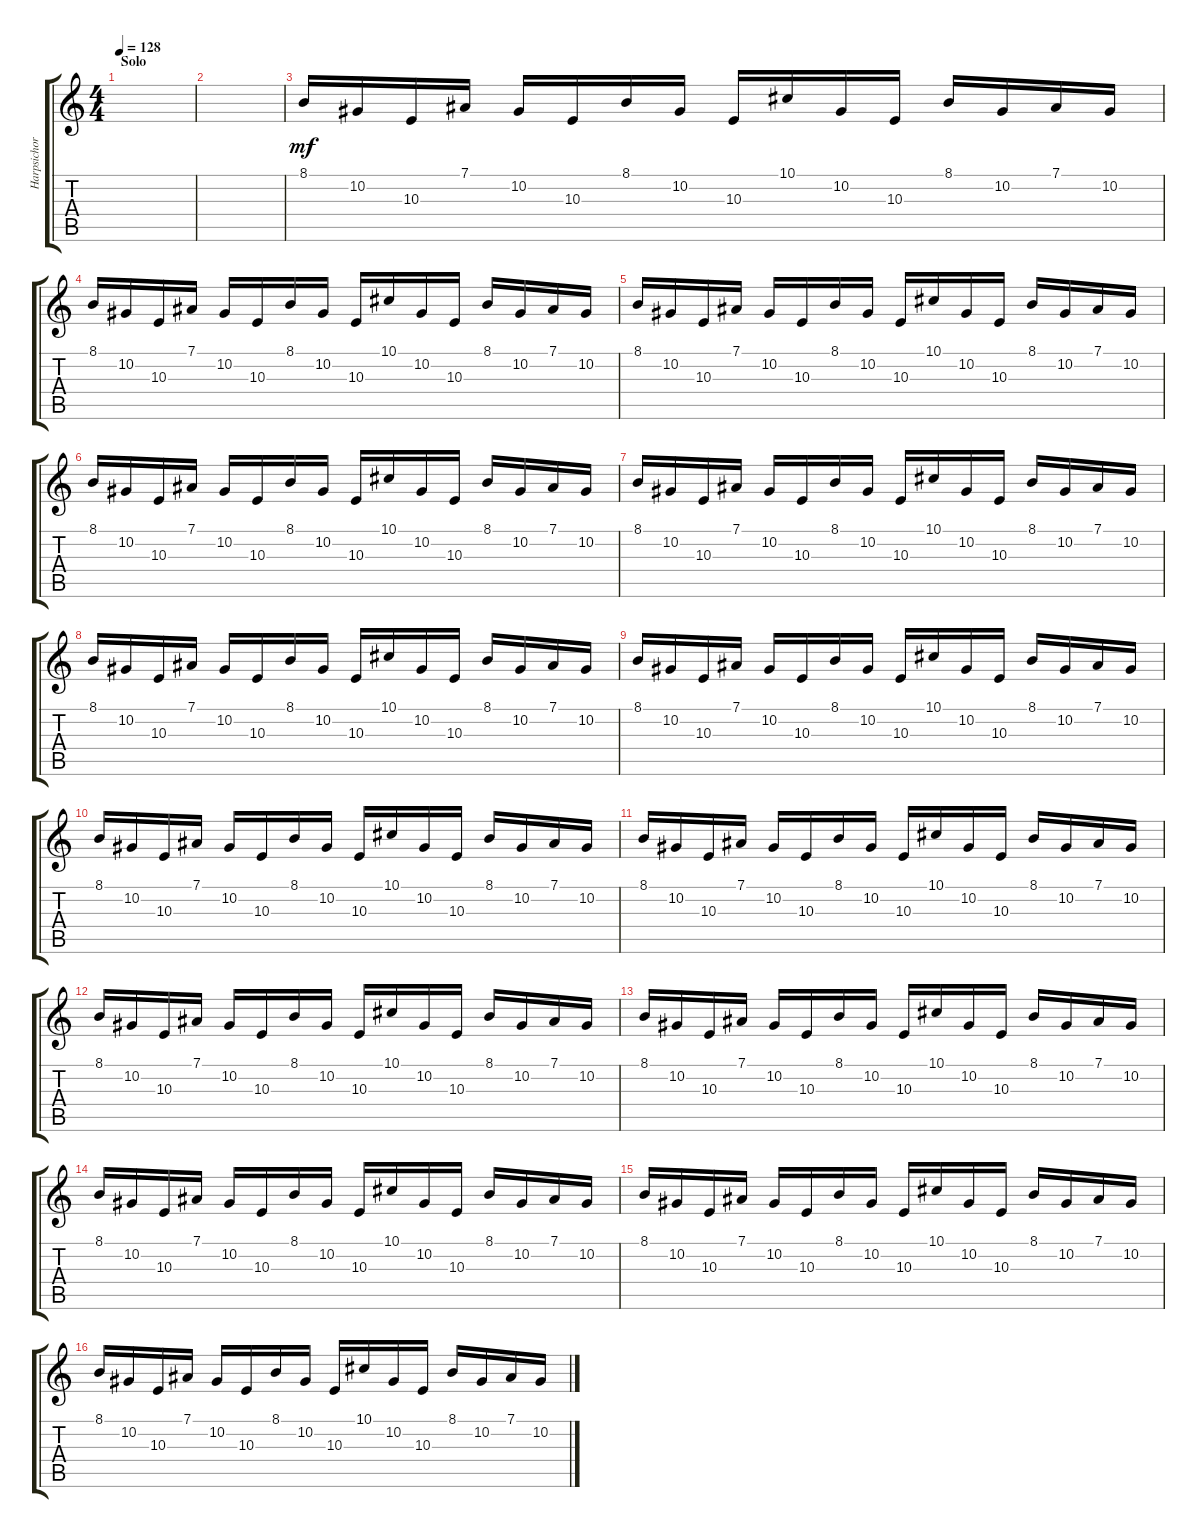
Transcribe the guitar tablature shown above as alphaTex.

\track ("Harpsichord" "Harpsichor") {instrument harpsichord}
\staff {score tabs}
\tuning (Eb4 Bb3 Gb3 Db3 Ab2 Eb2) {hide}
\ts (4 4)
\section ("" "Solo")
\tempo 128
\clef g2
\ks c
|
|
8.1.16{dy mf} 10.2.16 10.3.16 7.1.16 10.2.16 10.3.16 8.1.16 10.2.16 10.3.16 10.1.16 10.2.16 10.3.16 8.1.16 10.2.16 7.1.16 10.2.16 |
8.1.16 10.2.16 10.3.16 7.1.16 10.2.16 10.3.16 8.1.16 10.2.16 10.3.16 10.1.16 10.2.16 10.3.16 8.1.16 10.2.16 7.1.16 10.2.16 |
8.1.16 10.2.16 10.3.16 7.1.16 10.2.16 10.3.16 8.1.16 10.2.16 10.3.16 10.1.16 10.2.16 10.3.16 8.1.16 10.2.16 7.1.16 10.2.16 |
8.1.16 10.2.16 10.3.16 7.1.16 10.2.16 10.3.16 8.1.16 10.2.16 10.3.16 10.1.16 10.2.16 10.3.16 8.1.16 10.2.16 7.1.16 10.2.16 |
8.1.16 10.2.16 10.3.16 7.1.16 10.2.16 10.3.16 8.1.16 10.2.16 10.3.16 10.1.16 10.2.16 10.3.16 8.1.16 10.2.16 7.1.16 10.2.16 |
8.1.16 10.2.16 10.3.16 7.1.16 10.2.16 10.3.16 8.1.16 10.2.16 10.3.16 10.1.16 10.2.16 10.3.16 8.1.16 10.2.16 7.1.16 10.2.16 |
8.1.16 10.2.16 10.3.16 7.1.16 10.2.16 10.3.16 8.1.16 10.2.16 10.3.16 10.1.16 10.2.16 10.3.16 8.1.16 10.2.16 7.1.16 10.2.16 |
8.1.16 10.2.16 10.3.16 7.1.16 10.2.16 10.3.16 8.1.16 10.2.16 10.3.16 10.1.16 10.2.16 10.3.16 8.1.16 10.2.16 7.1.16 10.2.16 |
8.1.16 10.2.16 10.3.16 7.1.16 10.2.16 10.3.16 8.1.16 10.2.16 10.3.16 10.1.16 10.2.16 10.3.16 8.1.16 10.2.16 7.1.16 10.2.16 |
8.1.16 10.2.16 10.3.16 7.1.16 10.2.16 10.3.16 8.1.16 10.2.16 10.3.16 10.1.16 10.2.16 10.3.16 8.1.16 10.2.16 7.1.16 10.2.16 |
8.1.16 10.2.16 10.3.16 7.1.16 10.2.16 10.3.16 8.1.16 10.2.16 10.3.16 10.1.16 10.2.16 10.3.16 8.1.16 10.2.16 7.1.16 10.2.16 |
8.1.16 10.2.16 10.3.16 7.1.16 10.2.16 10.3.16 8.1.16 10.2.16 10.3.16 10.1.16 10.2.16 10.3.16 8.1.16 10.2.16 7.1.16 10.2.16 |
8.1.16 10.2.16 10.3.16 7.1.16 10.2.16 10.3.16 8.1.16 10.2.16 10.3.16 10.1.16 10.2.16 10.3.16 8.1.16 10.2.16 7.1.16 10.2.16 |
8.1.16 10.2.16 10.3.16 7.1.16 10.2.16 10.3.16 8.1.16 10.2.16 10.3.16 10.1.16 10.2.16 10.3.16 8.1.16 10.2.16 7.1.16 10.2.16
